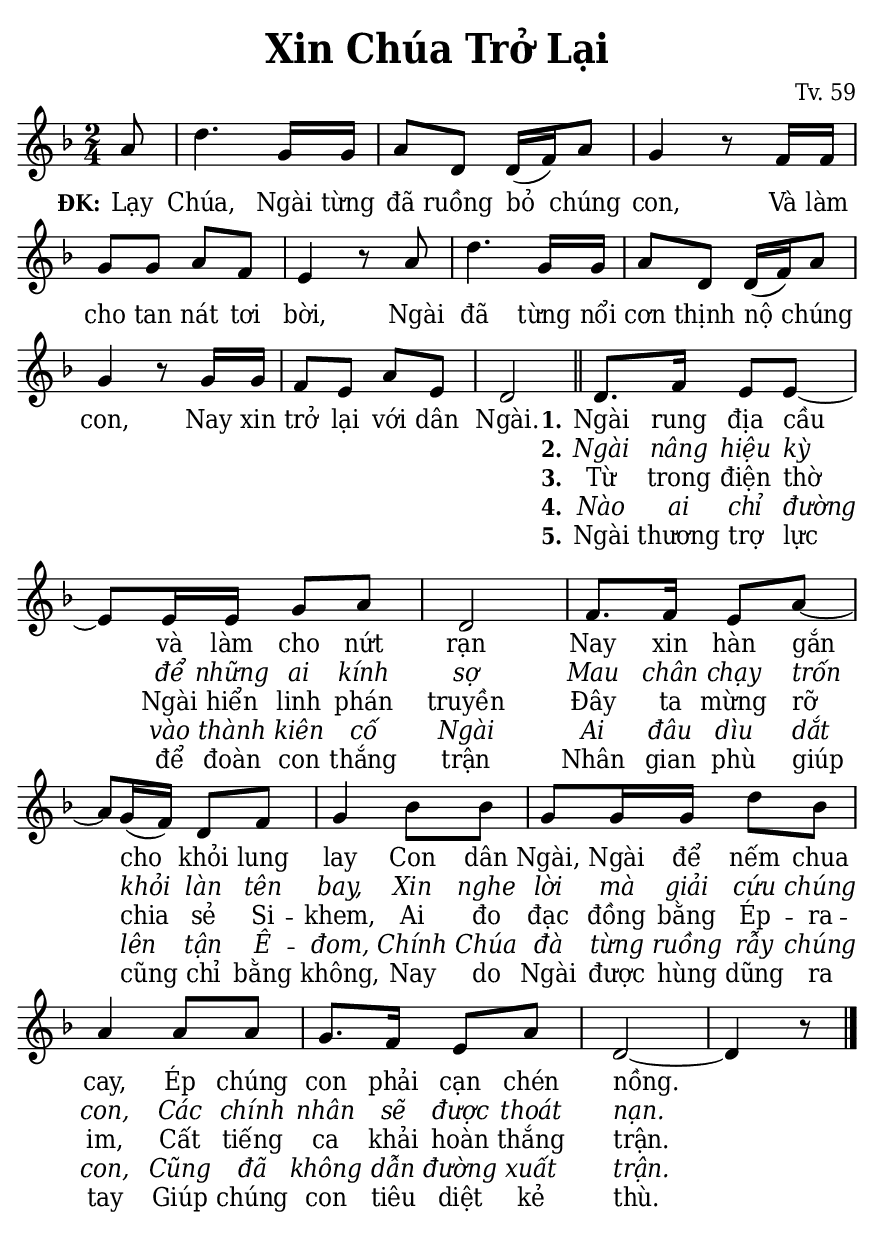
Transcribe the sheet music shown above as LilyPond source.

% Cài đặt chung\
\version "2.22.1"
\include "english.ly"

\header {
  title = \markup { \fontsize #1 "Xin Chúa Trở Lại" }
  composer = "Tv. 59"
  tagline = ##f
}

% Nhạc phiên khúc
nhacPhienKhucSop = \relative c'' {
  \partial 8 a8 |
  d4. g,16 g |
  a8 d, d16 (f) a8 |
  g4 r8 f16 f |
  g8 g a f |
  e4 r8 a |
  d4. g,16 g |
  a8 d, d16 (f) a8 |
  g4 r8 g16 g |
  f8 e a e |
  d2 \bar "||"
  
  d8. f16 e8 e ~ |
  e e16 e g8 a |
  d,2 |
  f8. f16 e8 a ~ |
  a g16 (f) d8 f |
  g4 bf8 bf |
  g g16 g d'8 bf |
  a4 a8 a |
  g8. f16 e8 a |
  d,2 ~ |
  d4 r8 \bar "|."
}

nhacPhienKhucAlto = \relative c' {
  
}

% Lời phiên khúc
loiPhienKhucSop = \lyrics {
  \set stanza = "ĐK:"
  Lạy Chúa, Ngài từng đã ruồng bỏ chúng con,
  Và làm cho tan nát tơi bời,
  Ngài đã từng nổi cơn thịnh nộ chúng con,
  Nay xin trở lại với dân Ngài.
  <<
    {
      \set stanza = "1."
      Ngài rung địa cầu và làm cho nứt rạn
      Nay xin hàn gắn cho khỏi lung lay
      Con dân Ngài, Ngài để nếm chua cay,
      Ép chúng con phải cạn chén nồng.
    }
    \new Lyrics {
	    \set associatedVoice = "beSop"
	    \set stanza = "2."
      \override Lyrics.LyricText.font-shape = #'italic
	    Ngài nâng hiệu kỳ để những ai kính sợ
	    Mau chân chạy trốn khỏi làn tên bay,
	    Xin nghe lời mà giải cứu chúng con,
	    Các chính nhân sẽ được thoát nạn.
    }
    \new Lyrics {
	    \set associatedVoice = "beSop"
	    \set stanza = "3."
	    Từ trong điện thờ Ngài hiển linh phán truyền
	    Đây ta mừng rỡ chia sẻ Si -- khem,
	    Ai đo đạc đồng bằng Ép -- ra -- im,
	    Cất tiếng ca khải hoàn thắng trận.
    }
    \new Lyrics {
	    \set associatedVoice = "beSop"
	    \set stanza = "4."
      \override Lyrics.LyricText.font-shape = #'italic
      Nào ai chỉ đường vào thành kiên cố Ngài
	    Ai đâu dìu dắt lên tận Ê -- đom,
	    Chính Chúa đà từng ruồng rẫy chúng con,
	    Cũng đã không dẫn đường xuất trận.
    }
    \new Lyrics {
	    \set associatedVoice = "beSop"
	    \set stanza = "5."
	    Ngài thương trợ lực để đoàn con thắng trận
	    Nhân gian phù giúp cũng chỉ bằng không,
	    Nay do Ngài được hùng dũng ra tay
	    Giúp chúng con tiêu diệt kẻ thù.
    }
  >>
}

% Dàn trang
\paper {
  #(set-paper-size "a5")
  top-margin = 3\mm
  bottom-margin = 3\mm
  left-margin = 3\mm
  right-margin = 3\mm
  indent = #0
  #(define fonts
	 (make-pango-font-tree "Deja Vu Serif Condensed"
	 		       "Deja Vu Serif Condensed"
			       "Deja Vu Serif Condensed"
			       (/ 20 20)))
  print-page-number = ##f
  page-count = #1
}

TongNhip = {
  \key f \major \time 2/4
  \set Timing.beamExceptions = #'()
  \set Timing.baseMoment = #(ly:make-moment 1/4)
}

% Đổi kích thước nốt cho bè phụ
notBePhu =
#(define-music-function (font-size music) (number? ly:music?)
   (for-some-music
     (lambda (m)
       (if (music-is-of-type? m 'rhythmic-event)
           (begin
             (set! (ly:music-property m 'tweaks)
                   (cons `(font-size . ,font-size)
                         (ly:music-property m 'tweaks)))
             #t)
           #f))
     music)
   music)

\score {
  \new ChoirStaff <<
    \new Staff \with {
        \consists "Merge_rests_engraver"
        printPartCombineTexts = ##f
      }
      <<
      \new Voice \TongNhip \partCombine 
        \nhacPhienKhucSop
        \notBePhu -1 { \nhacPhienKhucAlto }
      \new NullVoice = beSop \nhacPhienKhucSop
      \new Lyrics \lyricsto beSop \loiPhienKhucSop
      >>
  >>
  \layout {
    \override Lyrics.LyricSpace.minimum-distance = #0.8
    \override Score.BarNumber.break-visibility = ##(#f #f #f)
    \override Score.SpacingSpanner.uniform-stretching = ##t
  } 
}
